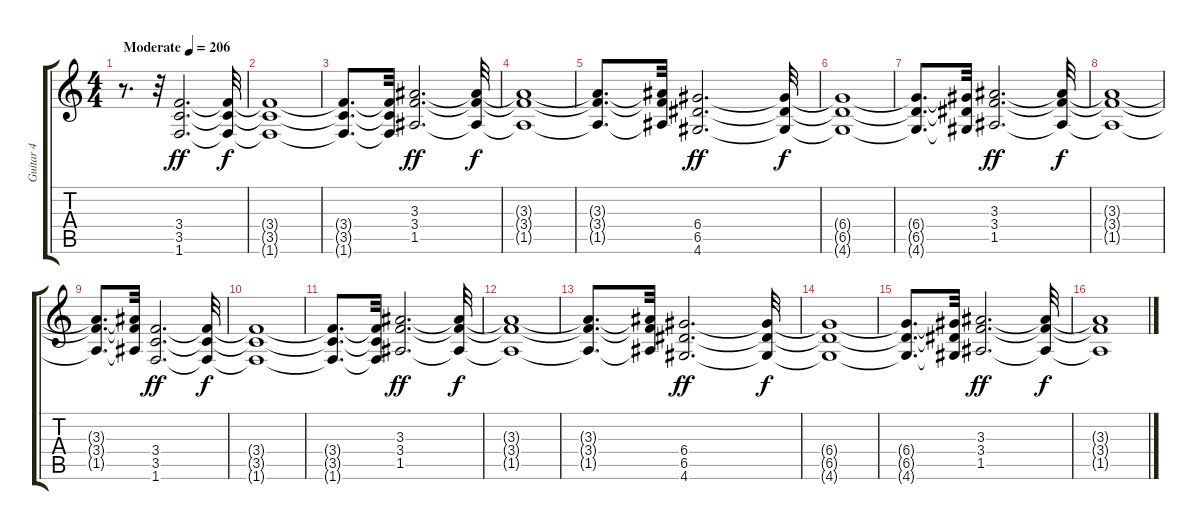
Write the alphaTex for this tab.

\track ("Guitar 4" "Guitar 4") {instrument electricguitarjazz}
\staff {score tabs}
\tuning (E4 B3 G3 D3 A2 E2) {hide}
\ts (4 4)
\tempo (206 "Moderate")
\clef g2
\ks c
r.8{d dy ff instrument electricguitarjazz} r.32 (3.4 3.5 1.6).2{d} (3.4{t} 3.5{t} 1.6{t}).32{dy f} |
(3.4{t} 3.5{t} 1.6{t}).1 |
(3.4{t} 3.5{t} 1.6{t}).8{d} (3.4{t} 3.5{t} 1.6{t}).32 (3.3 3.4 1.5).2{d dy ff} (3.3{t} 3.4{t} 1.5{t}).32{dy f} |
(3.3{t} 3.4{t} 1.5{t}).1 |
(3.3{t} 3.4{t} 1.5{t}).8{d} (3.3{t} 3.4{t} 1.5{t}).32 (6.4 6.5 4.6).2{d dy ff} (6.4{t} 6.5{t} 4.6{t}).32{dy f} |
(6.4{t} 6.5{t} 4.6{t}).1 |
(6.4{t} 6.5{t} 4.6{t}).8{d} (6.4{t} 6.5{t} 4.6{t}).32 (3.3 3.4 1.5).2{d dy ff} (3.3{t} 3.4{t} 1.5{t}).32{dy f} |
(3.3{t} 3.4{t} 1.5{t}).1 |
(3.3{t} 3.4{t} 1.5{t}).8{d} (3.3{t} 3.4{t} 1.5{t}).32 (3.4 3.5 1.6).2{d dy ff} (3.4{t} 3.5{t} 1.6{t}).32{dy f} |
(3.4{t} 3.5{t} 1.6{t}).1 |
(3.4{t} 3.5{t} 1.6{t}).8{d} (3.4{t} 3.5{t} 1.6{t}).32 (3.3 3.4 1.5).2{d dy ff} (3.3{t} 3.4{t} 1.5{t}).32{dy f} |
(3.3{t} 3.4{t} 1.5{t}).1 |
(3.3{t} 3.4{t} 1.5{t}).8{d} (3.3{t} 3.4{t} 1.5{t}).32 (6.4 6.5 4.6).2{d dy ff} (6.4{t} 6.5{t} 4.6{t}).32{dy f} |
(6.4{t} 6.5{t} 4.6{t}).1 |
(6.4{t} 6.5{t} 4.6{t}).8{d} (6.4{t} 6.5{t} 4.6{t}).32 (3.3 3.4 1.5).2{d dy ff} (3.3{t} 3.4{t} 1.5{t}).32{dy f} |
(3.3{t} 3.4{t} 1.5{t}).1
